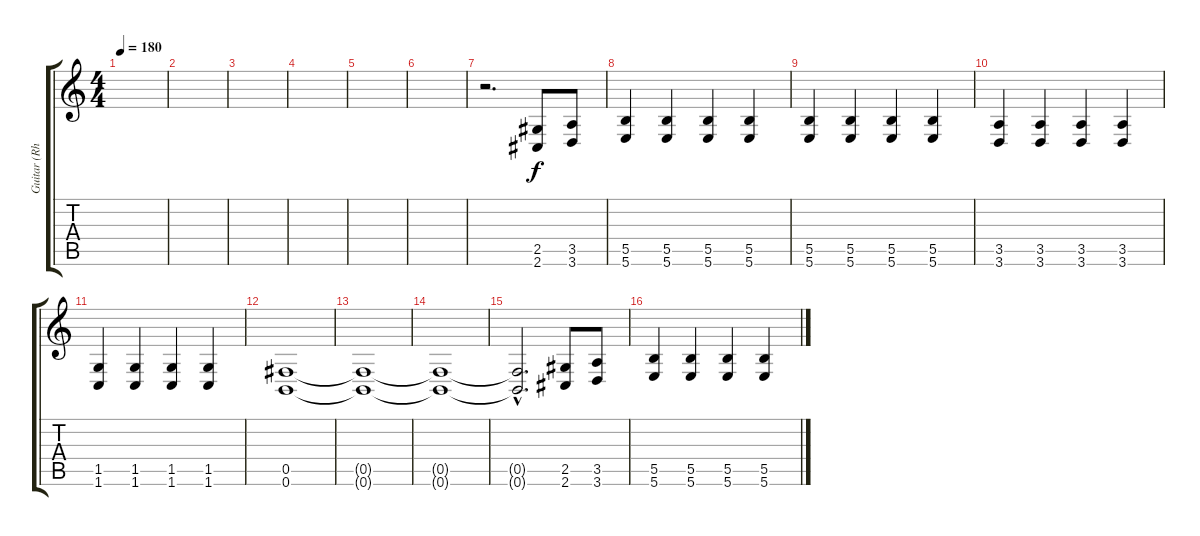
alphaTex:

\track ("Guitar (Rhythm)" "Guitar (Rh") {instrument distortionguitar}
\staff {score tabs}
\tuning (Db4 Ab3 E3 B2 Gb2 B1) {hide}
\ts (4 4)
\tempo 180
\clef g2
\ks c
|
|
|
|
|
|
r.2{d} (2.5 2.6).8{volume 16} (3.5 3.6).8 |
(5.5 5.6).4 (5.5 5.6).4 (5.5 5.6).4 (5.5 5.6).4 |
(5.5 5.6).4 (5.5 5.6).4 (5.5 5.6).4 (5.5 5.6).4 |
(3.5 3.6).4 (3.5 3.6).4 (3.5 3.6).4 (3.5 3.6).4 |
(1.5 1.6).4 (1.5 1.6).4 (1.5 1.6).4 (1.5 1.6).4 |
(0.5 0.6).1{volume 9} |
(0.5{t} 0.6{t}).1 |
(0.5{t} 0.6{t}).1 |
(0.5{hac t} 0.6{hac t}).2{d} (2.5 2.6).8{volume 16} (3.5 3.6).8 |
(5.5 5.6).4 (5.5 5.6).4 (5.5 5.6).4 (5.5 5.6).4
